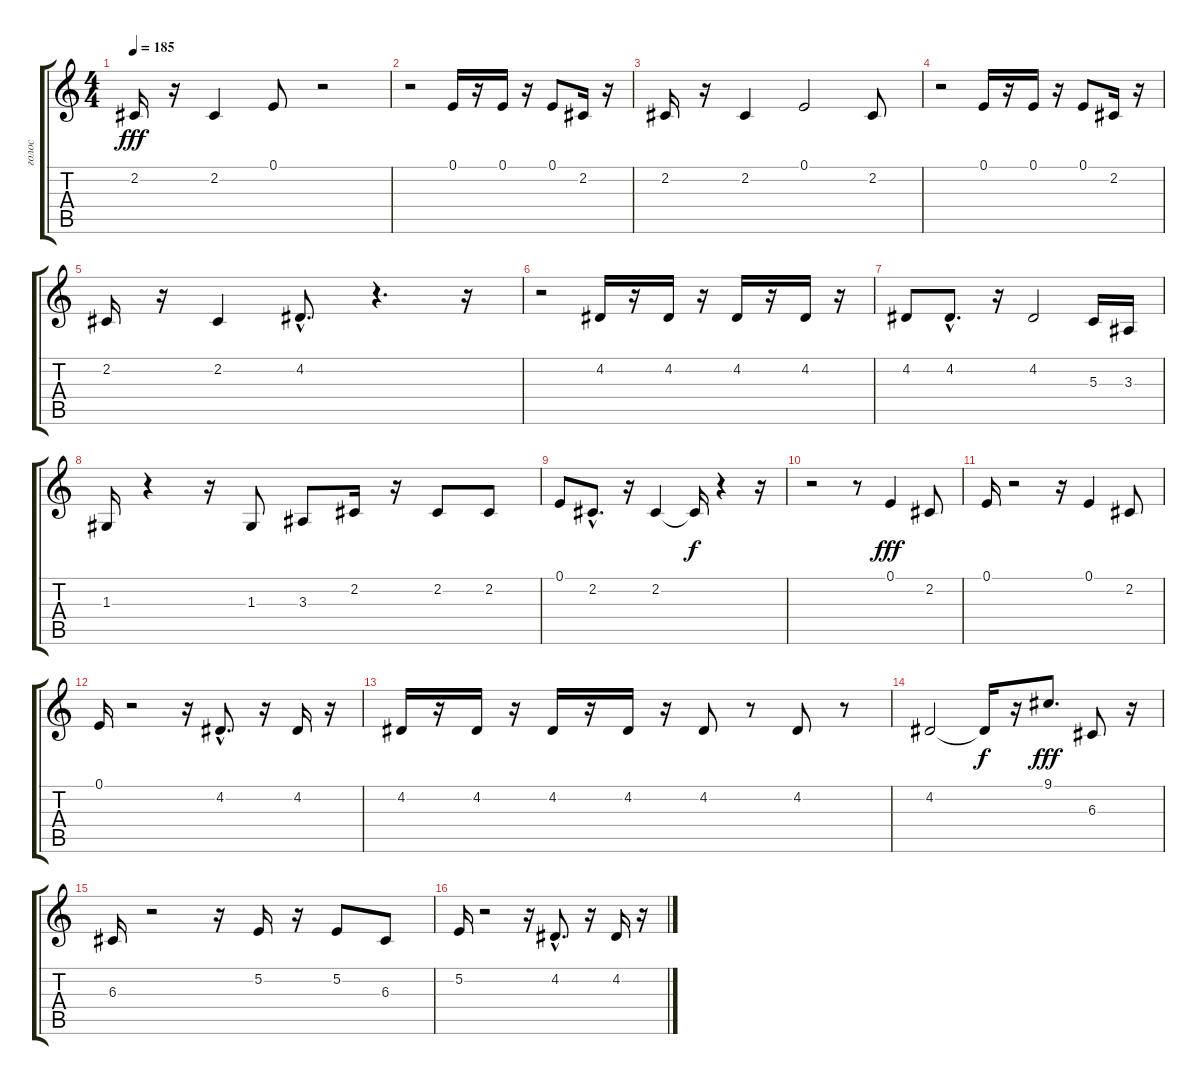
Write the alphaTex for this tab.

\track ("голос" "голос") {instrument sopranosax}
\staff {score tabs}
\tuning (E4 B3 G3 D3 A2 E2) {hide}
\ts (4 4)
\tempo 185
\clef g2
\ks c
2.2.16{dy fff} r.16 2.2.4 0.1.8 r.2 |
r.2 0.1.16 r.16 0.1.16 r.16 0.1.8 2.2.16 r.16 |
2.2.16 r.16 2.2.4 0.1.2 2.2.8 |
r.2 0.1.16 r.16 0.1.16 r.16 0.1.8 2.2.16 r.16 |
2.2.16 r.16 2.2.4 4.2{hac}.8{d} r.4{d} r.16 |
r.2 4.2.16 r.16 4.2.16 r.16 4.2.16 r.16 4.2.16 r.16 |
4.2.8 4.2{hac}.8{d} r.16 4.2.2 5.3.16 3.3.16 |
1.3.16 r.4 r.16 1.3.8 3.3.8 2.2.16 r.16 2.2.8 2.2.8 |
0.1.8 2.2{hac}.8{d} r.16 2.2.4 2.2{t}.16{dy f} r.4 r.16 |
r.2 r.8 0.1.4{dy fff} 2.2.8 |
0.1.16 r.2 r.16 0.1.4 2.2.8 |
0.1.16 r.2 r.16 4.2{hac}.8{d} r.16 4.2.16 r.16 |
4.2.16 r.16 4.2.16 r.16 4.2.16 r.16 4.2.16 r.16 4.2.8 r.8 4.2.8 r.8 |
4.2.2 4.2{t}.16{dy f} r.16 9.1.8{d dy fff} 6.3.8 r.16 |
6.3.16 r.2 r.16 5.2.16 r.16 5.2.8 6.3.8 |
5.2.16 r.2 r.16 4.2{hac}.8{d} r.16 4.2.16 r.16
